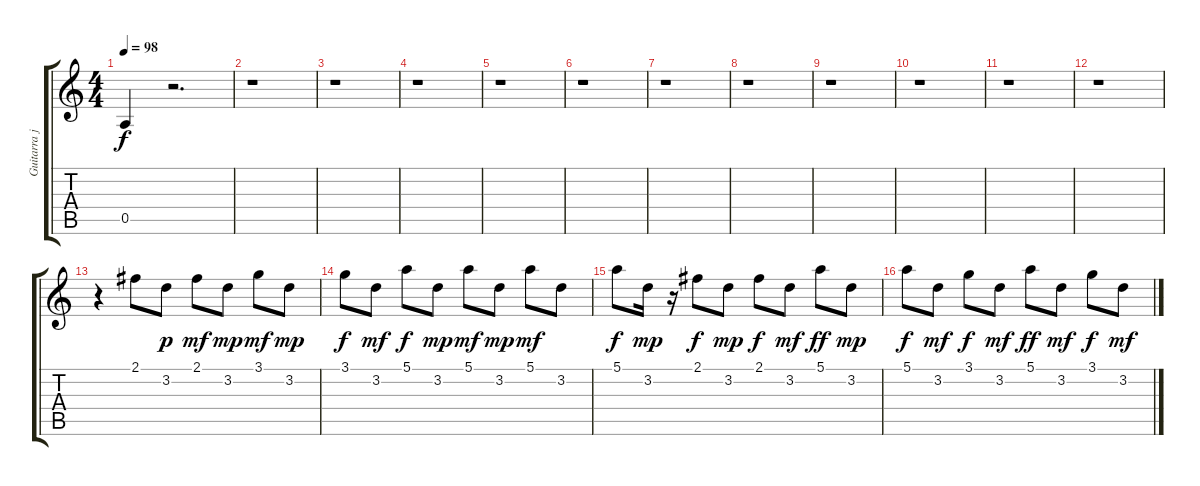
\track ("Guitarra jazz" "Guitarra j") {instrument electricguitarjazz}
\staff {score tabs}
\tuning (E4 B3 G3 D3 A2 E2) {hide}
\ts (4 4)
\tempo 98
\clef g2
\ks c
0.5{t}.4{dy f} r.2{d} |
r.1 |
r.1 |
r.1 |
r.1 |
r.1 |
r.1 |
r.1 |
r.1 |
r.1 |
r.1 |
r.1 |
r.4 2.1.8 3.2.8{dy p} 2.1.8{dy mf} 3.2.8{dy mp} 3.1.8{dy mf} 3.2.8{dy mp} |
3.1.8{dy f} 3.2.8{dy mf} 5.1.8{dy f} 3.2.8{dy mp} 5.1.8{dy mf} 3.2.8{dy mp} 5.1.8{dy mf} 3.2.8 |
5.1.8{dy f} 3.2.16{dy mp} r.16 2.1.8{dy f} 3.2.8{dy mp} 2.1.8{dy f} 3.2.8{dy mf} 5.1.8{dy ff} 3.2.8{dy mp} |
5.1.8{dy f} 3.2.8{dy mf} 3.1.8{dy f} 3.2.8{dy mf} 5.1.8{dy ff} 3.2.8{dy mf} 3.1.8{dy f} 3.2.8{dy mf}
